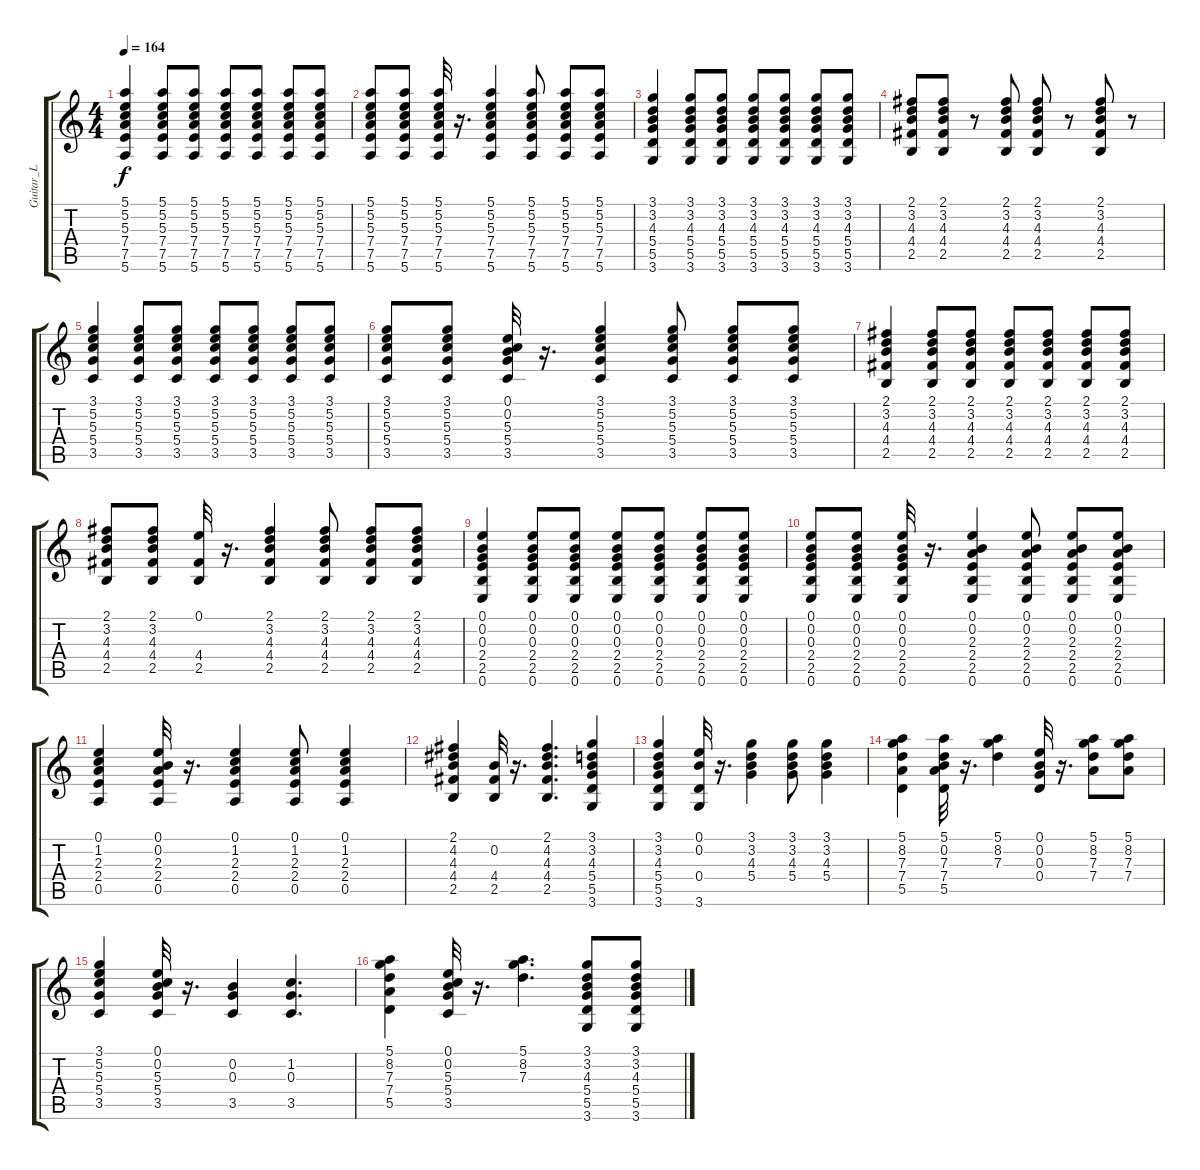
\track ("Guitar_L" "Guitar_L") {instrument overdrivenguitar}
\staff {score tabs}
\tuning (E4 B3 G3 D3 A2 E2) {hide}
\ts (4 4)
\tempo 164
\clef g2
\ks c
(5.1 5.2 5.3 7.4 7.5 5.6).4{dy f} (5.1 5.2 5.3 7.4 7.5 5.6).8 (5.1 5.2 5.3 7.4 7.5 5.6).8 (5.1 5.2 5.3 7.4 7.5 5.6).8 (5.1 5.2 5.3 7.4 7.5 5.6).8 (5.1 5.2 5.3 7.4 7.5 5.6).8 (5.1 5.2 5.3 7.4 7.5 5.6).8 |
(5.1 5.2 5.3 7.4 7.5 5.6).8 (5.1 5.2 5.3 7.4 7.5 5.6).8 (5.1 5.2 5.3 7.4 7.5 5.6).32 r.16{d} (5.1 5.2 5.3 7.4 7.5 5.6).4 (5.1 5.2 5.3 7.4 7.5 5.6).8 (5.1 5.2 5.3 7.4 7.5 5.6).8 (5.1 5.2 5.3 7.4 7.5 5.6).8 |
(3.1 3.2 4.3 5.4 5.5 3.6).4 (3.1 3.2 4.3 5.4 5.5 3.6).8 (3.1 3.2 4.3 5.4 5.5 3.6).8 (3.1 3.2 4.3 5.4 5.5 3.6).8 (3.1 3.2 4.3 5.4 5.5 3.6).8 (3.1 3.2 4.3 5.4 5.5 3.6).8 (3.1 3.2 4.3 5.4 5.5 3.6).8 |
(2.1 3.2 4.3 4.4 2.5).8 (2.1 3.2 4.3 4.4 2.5).8 r.8 (2.1 3.2 4.3 4.4 2.5).8 (2.1 3.2 4.3 4.4 2.5).8 r.8 (2.1 3.2 4.3 4.4 2.5).8 r.8 |
(3.1 5.2 5.3 5.4 3.5).4 (3.1 5.2 5.3 5.4 3.5).8 (3.1 5.2 5.3 5.4 3.5).8 (3.1 5.2 5.3 5.4 3.5).8 (3.1 5.2 5.3 5.4 3.5).8 (3.1 5.2 5.3 5.4 3.5).8 (3.1 5.2 5.3 5.4 3.5).8 |
(3.1 5.2 5.3 5.4 3.5).8 (3.1 5.2 5.3 5.4 3.5).8 (0.1 0.2 5.3 5.4 3.5).32 r.16{d} (3.1 5.2 5.3 5.4 3.5).4 (3.1 5.2 5.3 5.4 3.5).8 (3.1 5.2 5.3 5.4 3.5).8 (3.1 5.2 5.3 5.4 3.5).8 |
(2.1 3.2 4.3 4.4 2.5).4 (2.1 3.2 4.3 4.4 2.5).8 (2.1 3.2 4.3 4.4 2.5).8 (2.1 3.2 4.3 4.4 2.5).8 (2.1 3.2 4.3 4.4 2.5).8 (2.1 3.2 4.3 4.4 2.5).8 (2.1 3.2 4.3 4.4 2.5).8 |
(2.1 3.2 4.3 4.4 2.5).8 (2.1 3.2 4.3 4.4 2.5).8 (0.1 4.4 2.5).32 r.16{d} (2.1 3.2 4.3 4.4 2.5).4 (2.1 3.2 4.3 4.4 2.5).8 (2.1 3.2 4.3 4.4 2.5).8 (2.1 3.2 4.3 4.4 2.5).8 |
(0.1 0.2 0.3 2.4 2.5 0.6).4 (0.1 0.2 0.3 2.4 2.5 0.6).8 (0.1 0.2 0.3 2.4 2.5 0.6).8 (0.1 0.2 0.3 2.4 2.5 0.6).8 (0.1 0.2 0.3 2.4 2.5 0.6).8 (0.1 0.2 0.3 2.4 2.5 0.6).8 (0.1 0.2 0.3 2.4 2.5 0.6).8 |
(0.1 0.2 0.3 2.4 2.5 0.6).8 (0.1 0.2 0.3 2.4 2.5 0.6).8 (0.1 0.2 0.3 2.4 2.5 0.6).32 r.16{d} (0.1 0.2 2.3 2.4 2.5 0.6).4 (0.1 0.2 2.3 2.4 2.5 0.6).8 (0.1 0.2 2.3 2.4 2.5 0.6).8 (0.1 0.2 2.3 2.4 2.5 0.6).8 |
(0.1 1.2 2.3 2.4 0.5).4 (0.1 0.2 2.3 2.4 0.5).32 r.16{d} (0.1 1.2 2.3 2.4 0.5).4 (0.1 1.2 2.3 2.4 0.5).8 (0.1 1.2 2.3 2.4 0.5).4 |
(2.1 4.2 4.3 4.4 2.5).4 (0.2 4.4 2.5).32 r.16{d} (2.1 4.2 4.3 4.4 2.5).4{d} (3.1 3.2 4.3 5.4 5.5 3.6).4 |
(3.1 3.2 4.3 5.4 5.5 3.6).4 (0.1 0.2 0.4 3.6).32 r.16{d} (3.1 3.2 4.3 5.4).4 (3.1 3.2 4.3 5.4).8 (3.1 3.2 4.3 5.4).4 |
(5.1 8.2 7.3 7.4 5.5).4 (5.1 0.2 7.3 7.4 5.5).32 r.16{d} (5.1 8.2 7.3).4 (0.1 0.2 0.3 0.4).32 r.16{d} (5.1 8.2 7.3 7.4).8 (5.1 8.2 7.3 7.4).8 |
(3.1 5.2 5.3 5.4 3.5).4 (0.1 0.2 5.3 5.4 3.5).32 r.16{d} (0.2 0.3 3.5).4 (1.2 0.3 3.5).4{d} |
(5.1 8.2 7.3 7.4 5.5).4 (0.1 0.2 5.3 5.4 3.5).32 r.16{d} (5.1 8.2 7.3).4{d} (3.1 3.2 4.3 5.4 5.5 3.6).8 (3.1 3.2 4.3 5.4 5.5 3.6).8
